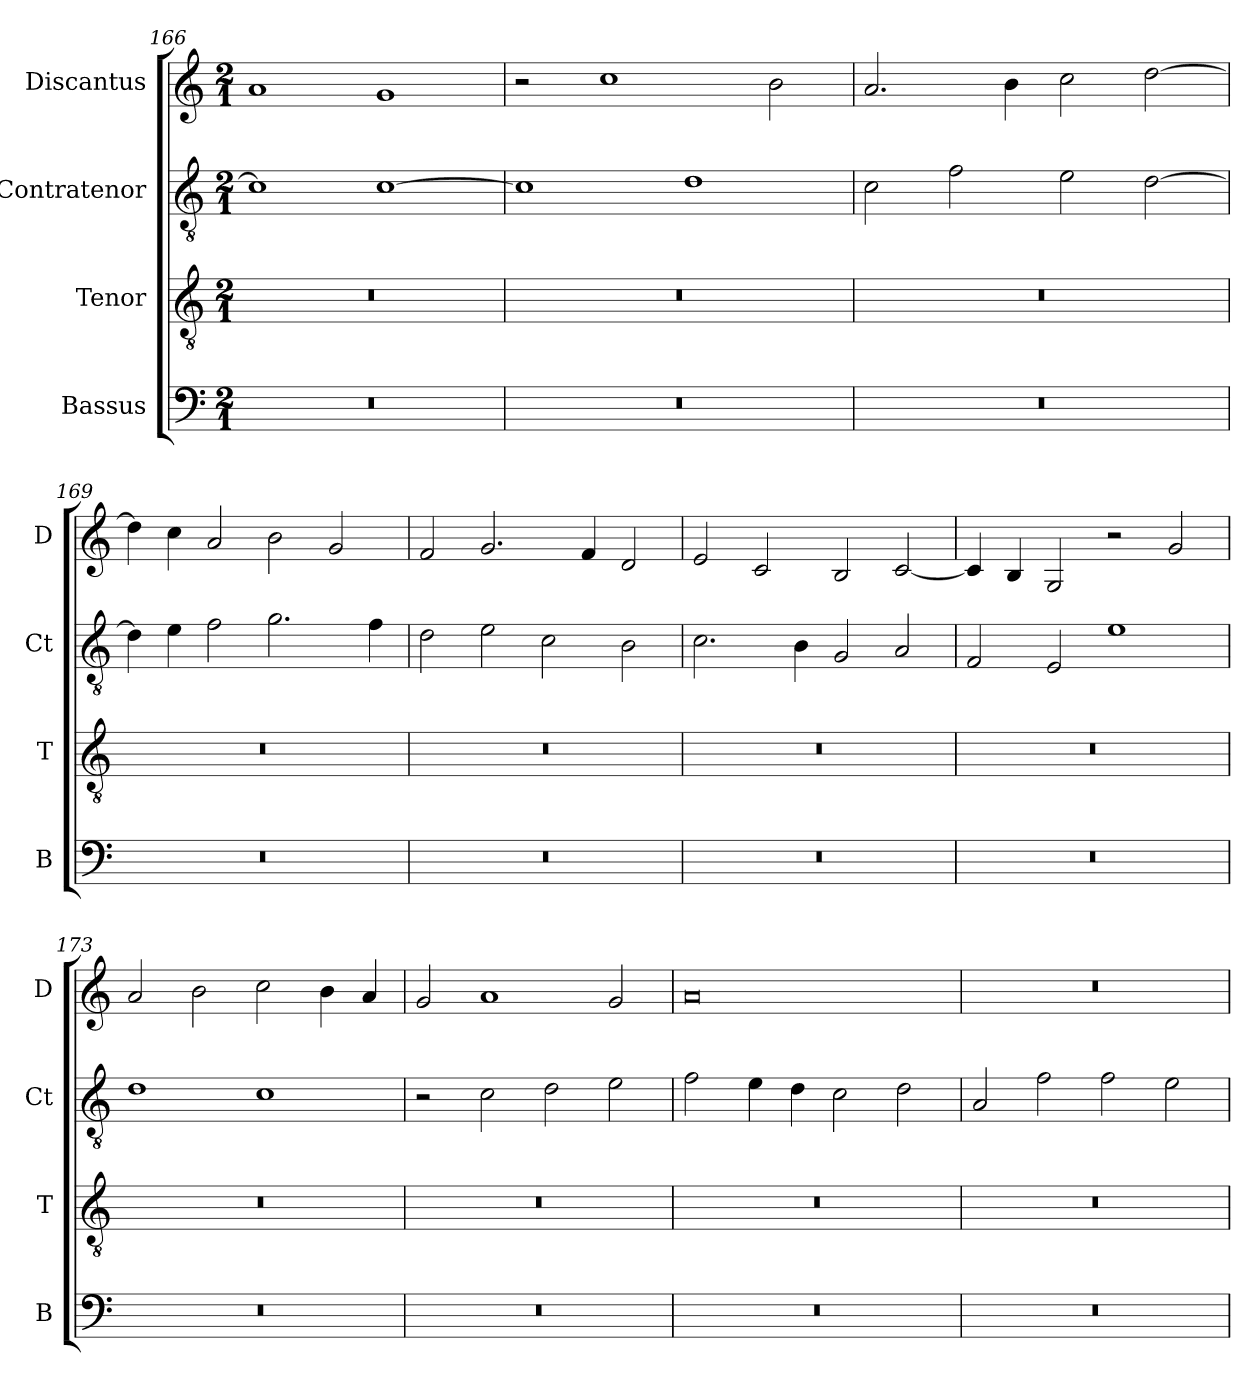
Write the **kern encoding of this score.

**kern	**kern	**kern	**kern
*part4	*part3	*part2	*part1
*staff4	*staff3	*staff2	*staff1
*I"Bassus	*I"Tenor	*I"Contratenor	*I"Discantus
*I'B	*I'T	*I'Ct	*I'D
*clefF4	*clefGv2	*clefGv2	*clefG2
*k[]	*k[]	*k[]	*k[]
*M2/1	*M2/1	*M2/1	*M2/1
=166	=166	=166	=166
0r	0r	1c]	1a
.	.	[1c	1g
=167	=167	=167	=167
0r	0r	1c]	2r
.	.	.	1cc
.	.	1d	.
.	.	.	2b\
=168	=168	=168	=168
0r	0r	2c\	2.a/
.	.	2f\	.
.	.	.	4b\
.	.	2e\	2cc\
.	.	[2d\	[2dd\
=169	=169	=169	=169
0r	0r	4d\]	4dd\]
.	.	4e\	4cc\
.	.	2f\	2a/
.	.	2.g\	2b\
.	.	.	2g/
.	.	4f\	.
=170	=170	=170	=170
0r	0r	2d\	2f/
.	.	2e\	2.g/
.	.	2c\	.
.	.	.	4f/
.	.	2B\	2d/
=171	=171	=171	=171
0r	0r	2.c\	2e/
.	.	.	2c/
.	.	4B\	.
.	.	2G/	2B/
.	.	2A/	[2c/
=172	=172	=172	=172
0r	0r	2F/	4c/]
.	.	.	4B/
.	.	2E/	2G/
.	.	1e	2r
.	.	.	2g/
=173	=173	=173	=173
0r	0r	1d	2a/
.	.	.	2b\
.	.	1c	2cc\
.	.	.	4b\
.	.	.	4a/
=174	=174	=174	=174
0r	0r	2r	2g/
.	.	2c\	1a
.	.	2d\	.
.	.	2e\	2g/
=175	=175	=175	=175
0r	0r	2f\	0a
.	.	4e\	.
.	.	4d\	.
.	.	2c\	.
.	.	2d\	.
=176	=176	=176	=176
0r	0r	2A/	0r
.	.	2f\	.
.	.	2f\	.
.	.	2e\	.
=	=	=	=
*-	*-	*-	*-
